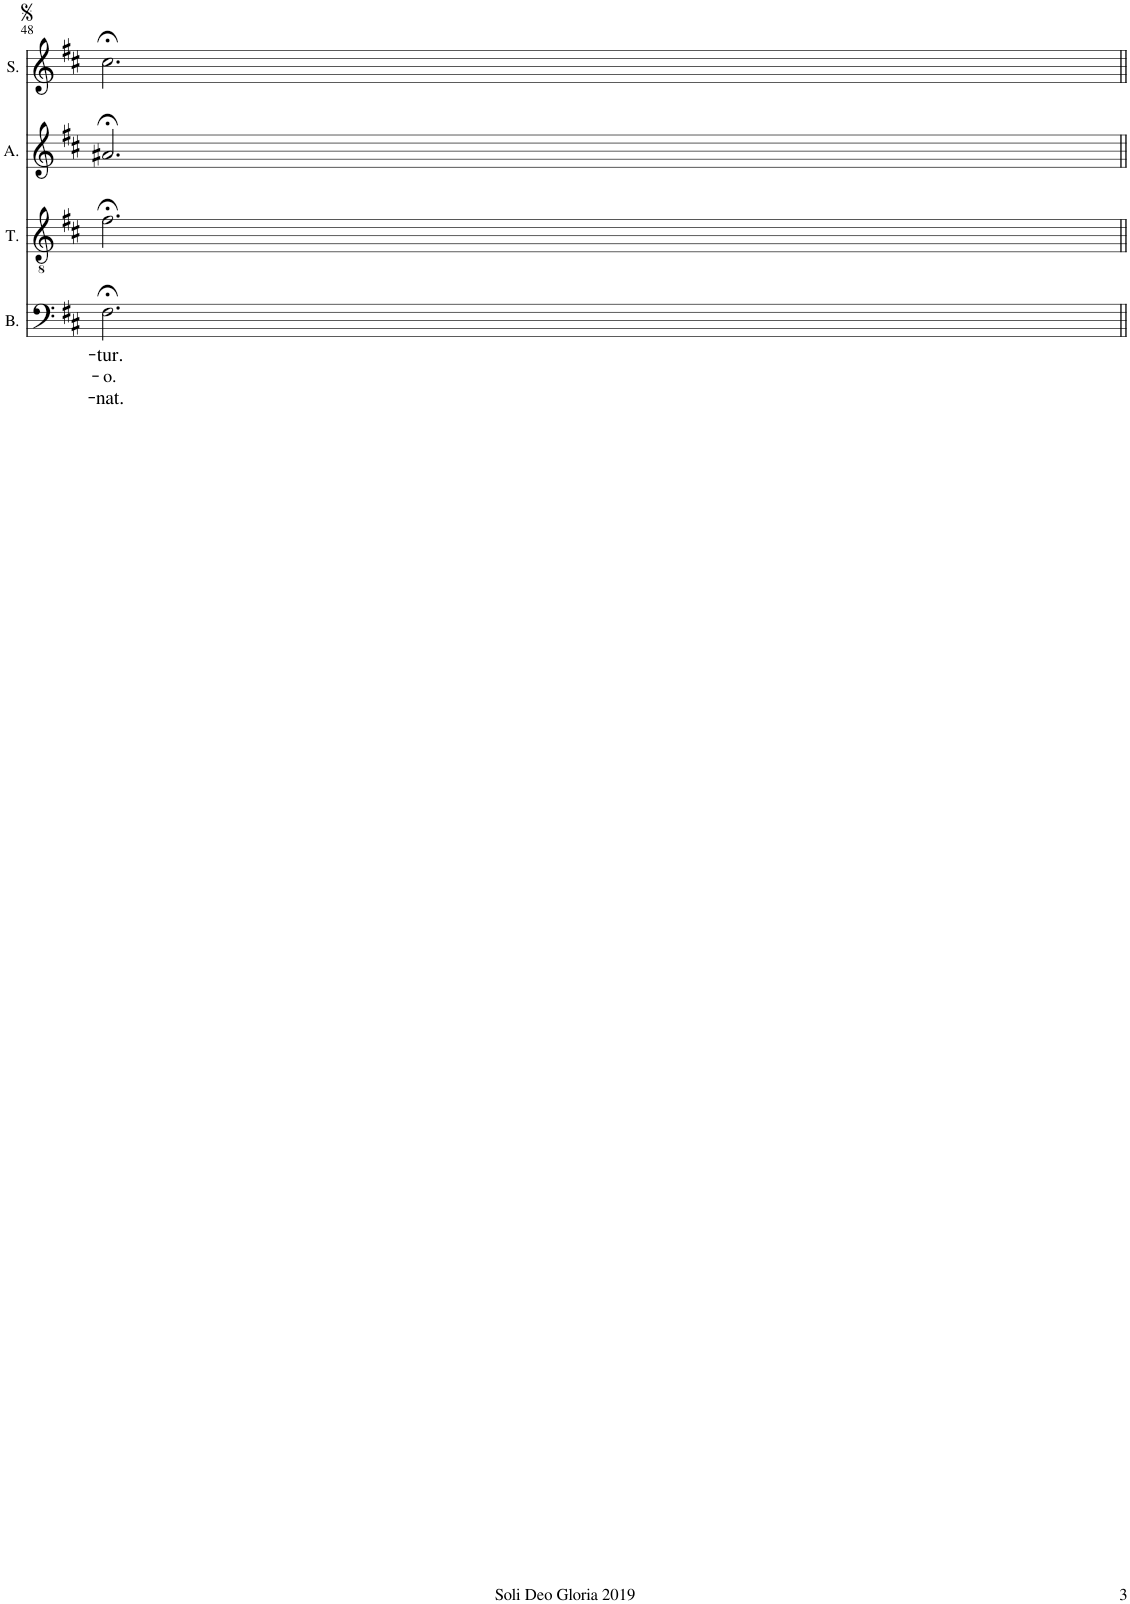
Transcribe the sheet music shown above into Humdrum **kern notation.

**kern	**text	**text	**text	**kern	**kern	**kern
*part4	*part4	*part4	*part4	*part3	*part2	*part1
*staff4	*staff4	*staff4	*staff4	*staff3	*staff2	*staff1
*I"Basse	*	*	*	*I"Ténor	*I"Alto	*I"Soprano
*I'B.	*	*	*	*I'T.	*I'A.	*I'S.
!!LO:PB:g=z
*clefF4	*	*	*	*clefGv2	*clefG2	*clefG2
*k[f#c#]	*	*	*	*k[f#c#]	*k[f#c#]	*k[f#c#]
*M3/4	*	*	*	*M3/4	*M3/4	*M3/4
=48	=48	=48	=48	=48	=48	=48
!	!LO:LY:b	!LO:LY:b	!LO:LY:b	!	!	!
2.F#;<\	-tur.	-o.	-nat.	2.f#;<\	2.a#X;</	2.cc#;<\
=||	=||	=||	=||	=||	=||	=||
*-	*-	*-	*-	*-	*-	*-
